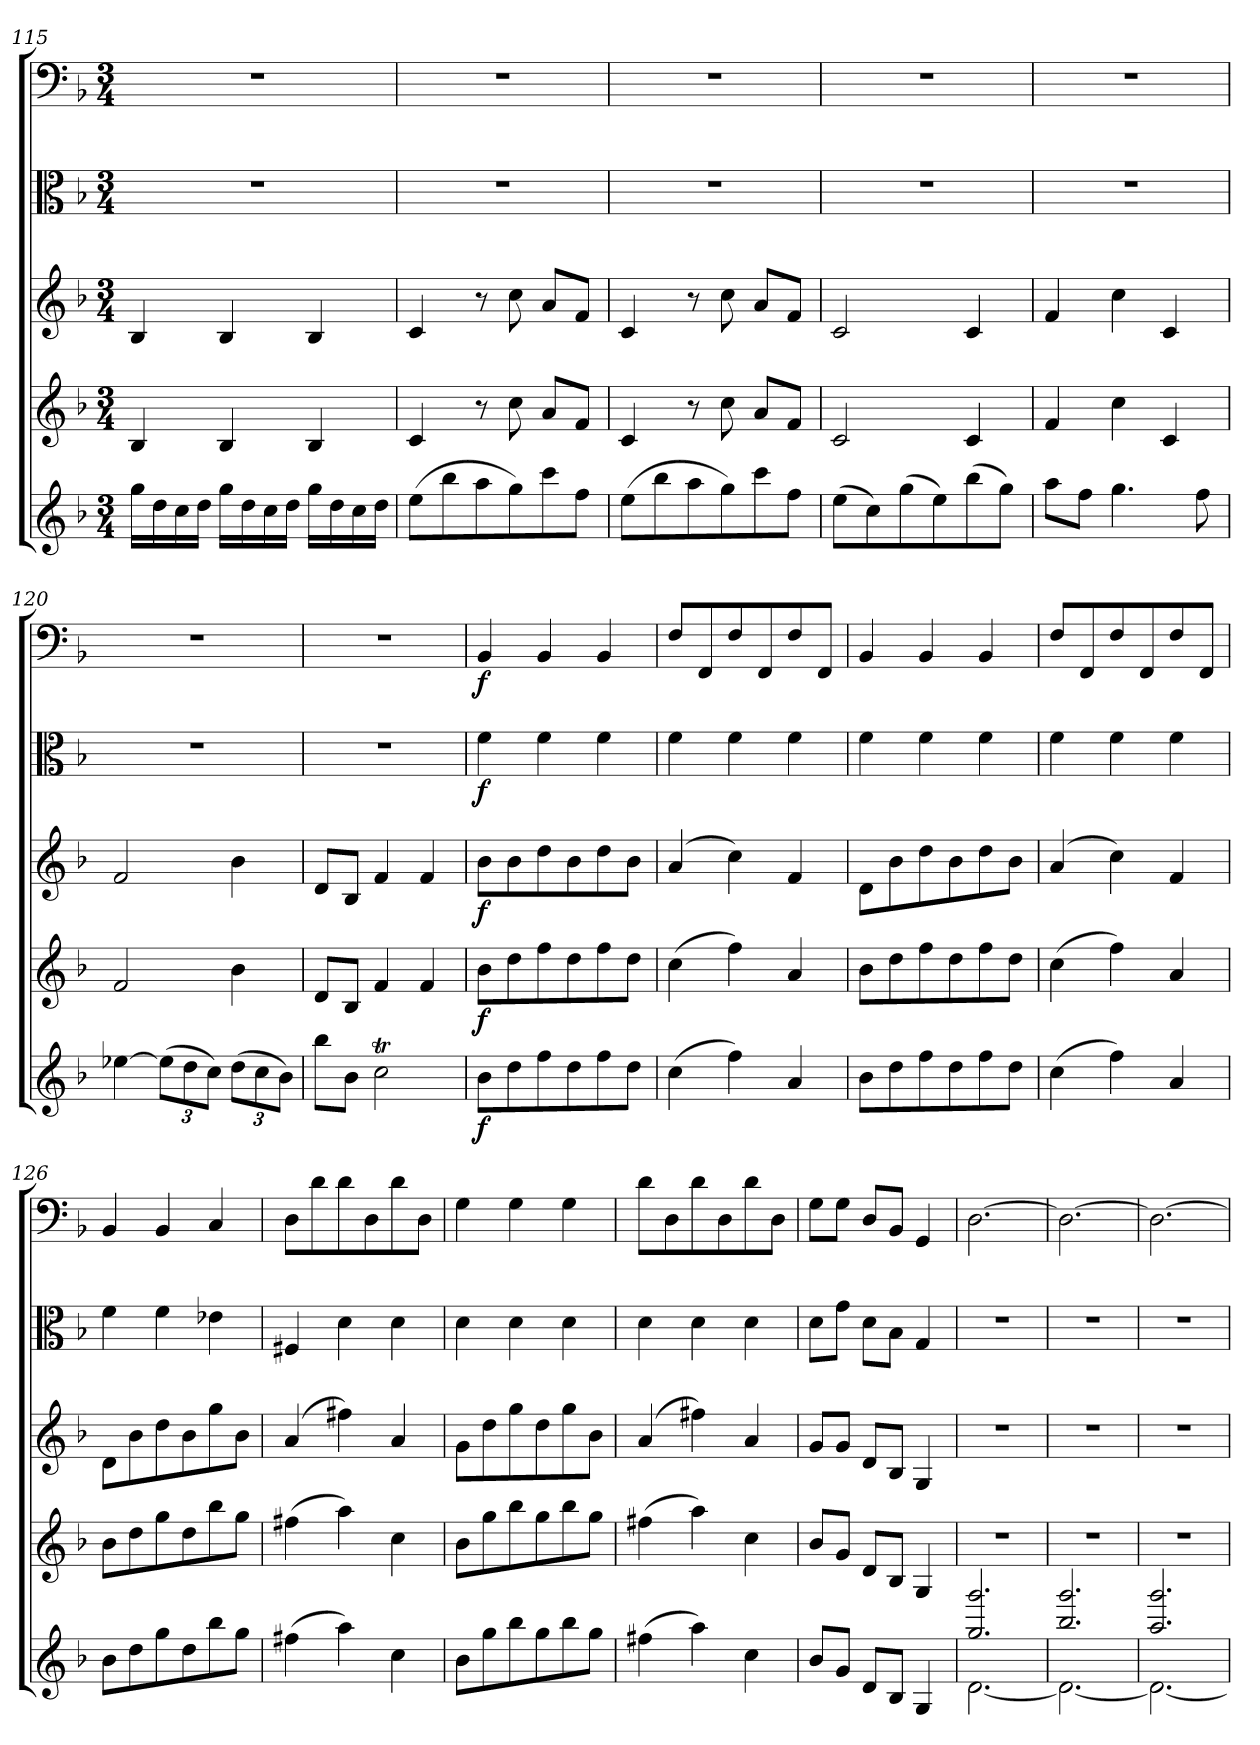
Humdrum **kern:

**kern	**dynam	**kern	**dynam	**kern	**dynam	**kern	**dynam	**kern	**dynam
*part5	*part5	*part4	*part4	*part3	*part3	*part2	*part2	*part1	*part1
*staff5	*staff5	*staff4	*staff4	*staff3	*staff3	*staff2	*staff2	*staff1	*staff1
*clefG2	*	*clefG2	*	*clefG2	*	*clefC3	*	*clefF4	*
*k[b-]	*	*k[b-]	*	*k[b-]	*	*k[b-]	*	*k[b-]	*
*d:	*	*d:	*	*d:	*	*d:	*	*d:	*
*M3/4	*	*M3/4	*	*M3/4	*	*M3/4	*	*M3/4	*
=115	=115	=115	=115	=115	=115	=115	=115	=115	=115
16gg\LL	.	4B-/	.	4B-/	.	2.r	.	2.r	.
16dd\	.	.	.	.	.	.	.	.	.
16cc\	.	.	.	.	.	.	.	.	.
16dd\JJ	.	.	.	.	.	.	.	.	.
16gg\LL	.	4B-/	.	4B-/	.	.	.	.	.
16dd\	.	.	.	.	.	.	.	.	.
16cc\	.	.	.	.	.	.	.	.	.
16dd\JJ	.	.	.	.	.	.	.	.	.
16gg\LL	.	4B-/	.	4B-/	.	.	.	.	.
16dd\	.	.	.	.	.	.	.	.	.
16cc\	.	.	.	.	.	.	.	.	.
16dd\JJ	.	.	.	.	.	.	.	.	.
=116	=116	=116	=116	=116	=116	=116	=116	=116	=116
(8ee\L	.	4c/	.	4c/	.	2.r	.	2.r	.
8bb-\	.	.	.	.	.	.	.	.	.
8aa\	.	8r	.	8r	.	.	.	.	.
8gg\)	.	8cc\	.	8cc\	.	.	.	.	.
8ccc\	.	8a/L	.	8a/L	.	.	.	.	.
8ff\J	.	8f/J	.	8f/J	.	.	.	.	.
=117	=117	=117	=117	=117	=117	=117	=117	=117	=117
(8ee\L	.	4c/	.	4c/	.	2.r	.	2.r	.
8bb-\	.	.	.	.	.	.	.	.	.
8aa\	.	8r	.	8r	.	.	.	.	.
8gg\)	.	8cc\	.	8cc\	.	.	.	.	.
8ccc\	.	8a/L	.	8a/L	.	.	.	.	.
8ff\J	.	8f/J	.	8f/J	.	.	.	.	.
=118	=118	=118	=118	=118	=118	=118	=118	=118	=118
(8ee\L	.	2c/	.	2c/	.	2.r	.	2.r	.
8cc\)	.	.	.	.	.	.	.	.	.
(8gg\	.	.	.	.	.	.	.	.	.
8ee\)	.	.	.	.	.	.	.	.	.
(8bb-\	.	4c/	.	4c/	.	.	.	.	.
8gg\J)	.	.	.	.	.	.	.	.	.
=119	=119	=119	=119	=119	=119	=119	=119	=119	=119
8aa\L	.	4f/	.	4f/	.	2.r	.	2.r	.
8ff\J	.	.	.	.	.	.	.	.	.
4.gg\	.	4cc\	.	4cc\	.	.	.	.	.
.	.	4c/	.	4c/	.	.	.	.	.
8ff\	.	.	.	.	.	.	.	.	.
=120	=120	=120	=120	=120	=120	=120	=120	=120	=120
[4ee-X\	.	2f/	.	2f/	.	2.r	.	2.r	.
(12ee-\L]	.	.	.	.	.	.	.	.	.
12dd\	.	.	.	.	.	.	.	.	.
12cc\J)	.	.	.	.	.	.	.	.	.
(12dd\L	.	4b-\	.	4b-\	.	.	.	.	.
12cc\	.	.	.	.	.	.	.	.	.
12b-\J)	.	.	.	.	.	.	.	.	.
=121	=121	=121	=121	=121	=121	=121	=121	=121	=121
8bb-\L	.	8d/L	.	8d/L	.	2.r	.	2.r	.
8b-\J	.	8B-/J	.	8B-/J	.	.	.	.	.
2ccT\	.	4f/	.	4f/	.	.	.	.	.
.	.	4f/	.	4f/	.	.	.	.	.
=122	=122	=122	=122	=122	=122	=122	=122	=122	=122
8b-\L	f	8b-\L	f	8b-\L	f	4f\	f	4BB-/	f
8dd\	.	8dd\	.	8b-\	.	.	.	.	.
8ff\	.	8ff\	.	8dd\	.	4f\	.	4BB-/	.
8dd\	.	8dd\	.	8b-\	.	.	.	.	.
8ff\	.	8ff\	.	8dd\	.	4f\	.	4BB-/	.
8dd\J	.	8dd\J	.	8b-\J	.	.	.	.	.
=123	=123	=123	=123	=123	=123	=123	=123	=123	=123
(4cc\	.	(4cc\	.	(4a/	.	4f\	.	8F/L	.
.	.	.	.	.	.	.	.	8FF/	.
4ff\)	.	4ff\)	.	4cc\)	.	4f\	.	8F/	.
.	.	.	.	.	.	.	.	8FF/	.
4a/	.	4a/	.	4f/	.	4f\	.	8F/	.
.	.	.	.	.	.	.	.	8FF/J	.
=124	=124	=124	=124	=124	=124	=124	=124	=124	=124
8b-\L	.	8b-\L	.	8d\L	.	4f\	.	4BB-/	.
8dd\	.	8dd\	.	8b-\	.	.	.	.	.
8ff\	.	8ff\	.	8dd\	.	4f\	.	4BB-/	.
8dd\	.	8dd\	.	8b-\	.	.	.	.	.
8ff\	.	8ff\	.	8dd\	.	4f\	.	4BB-/	.
8dd\J	.	8dd\J	.	8b-\J	.	.	.	.	.
=125	=125	=125	=125	=125	=125	=125	=125	=125	=125
(4cc\	.	(4cc\	.	(4a/	.	4f\	.	8F/L	.
.	.	.	.	.	.	.	.	8FF/	.
4ff\)	.	4ff\)	.	4cc\)	.	4f\	.	8F/	.
.	.	.	.	.	.	.	.	8FF/	.
4a/	.	4a/	.	4f/	.	4f\	.	8F/	.
.	.	.	.	.	.	.	.	8FF/J	.
=126	=126	=126	=126	=126	=126	=126	=126	=126	=126
8b-\L	.	8b-\L	.	8d\L	.	4f\	.	4BB-/	.
8dd\	.	8dd\	.	8b-\	.	.	.	.	.
8gg\	.	8gg\	.	8dd\	.	4f\	.	4BB-/	.
8dd\	.	8dd\	.	8b-\	.	.	.	.	.
8bb-\	.	8bb-\	.	8gg\	.	4e-X\	.	4C/	.
8gg\J	.	8gg\J	.	8b-\J	.	.	.	.	.
=127	=127	=127	=127	=127	=127	=127	=127	=127	=127
(4ff#X\	.	(4ff#X\	.	(4a/	.	4F#X/	.	8D\L	.
.	.	.	.	.	.	.	.	8d\	.
4aa\)	.	4aa\)	.	4ff#X\)	.	4d\	.	8d\	.
.	.	.	.	.	.	.	.	8D\	.
4cc\	.	4cc\	.	4a/	.	4d\	.	8d\	.
.	.	.	.	.	.	.	.	8D\J	.
=128	=128	=128	=128	=128	=128	=128	=128	=128	=128
8b-\L	.	8b-\L	.	8g\L	.	4d\	.	4G\	.
8gg\	.	8gg\	.	8dd\	.	.	.	.	.
8bb-\	.	8bb-\	.	8gg\	.	4d\	.	4G\	.
8gg\	.	8gg\	.	8dd\	.	.	.	.	.
8bb-\	.	8bb-\	.	8gg\	.	4d\	.	4G\	.
8gg\J	.	8gg\J	.	8b-\J	.	.	.	.	.
=129	=129	=129	=129	=129	=129	=129	=129	=129	=129
(4ff#X\	.	(4ff#X\	.	(4a/	.	4d\	.	8d\L	.
.	.	.	.	.	.	.	.	8D\	.
4aa\)	.	4aa\)	.	4ff#X\)	.	4d\	.	8d\	.
.	.	.	.	.	.	.	.	8D\	.
4cc\	.	4cc\	.	4a/	.	4d\	.	8d\	.
.	.	.	.	.	.	.	.	8D\J	.
=130	=130	=130	=130	=130	=130	=130	=130	=130	=130
8b-/L	.	8b-/L	.	8g/L	.	8d\L	.	8G\L	.
8g/J	.	8g/J	.	8g/J	.	8g\J	.	8G\J	.
8d/L	.	8d/L	.	8d/L	.	8d\L	.	8D/L	.
8B-/J	.	8B-/J	.	8B-/J	.	8B-\J	.	8BB-/J	.
4G/	.	4G/	.	4G/	.	4G/	.	4GG/	.
=131	=131	=131	=131	=131	=131	=131	=131	=131	=131
*^	*	*	*	*	*	*	*	*	*
2.gg/ 2.ggg/	[2.d\	.	2.r	.	2.r	.	2.r	.	[2.D\	.
=132	=132	=132	=132	=132	=132	=132	=132	=132	=132	=132
2.bb-/ 2.ggg/	2.d\_	.	2.r	.	2.r	.	2.r	.	2.D\_	.
=133	=133	=133	=133	=133	=133	=133	=133	=133	=133	=133
2.aa/ 2.ggg/	2.d\_	.	2.r	.	2.r	.	2.r	.	2.D\_	.
*v	*v	*	*	*	*	*	*	*	*	*
=	=	=	=	=	=	=	=	=	=
*-	*-	*-	*-	*-	*-	*-	*-	*-	*-
